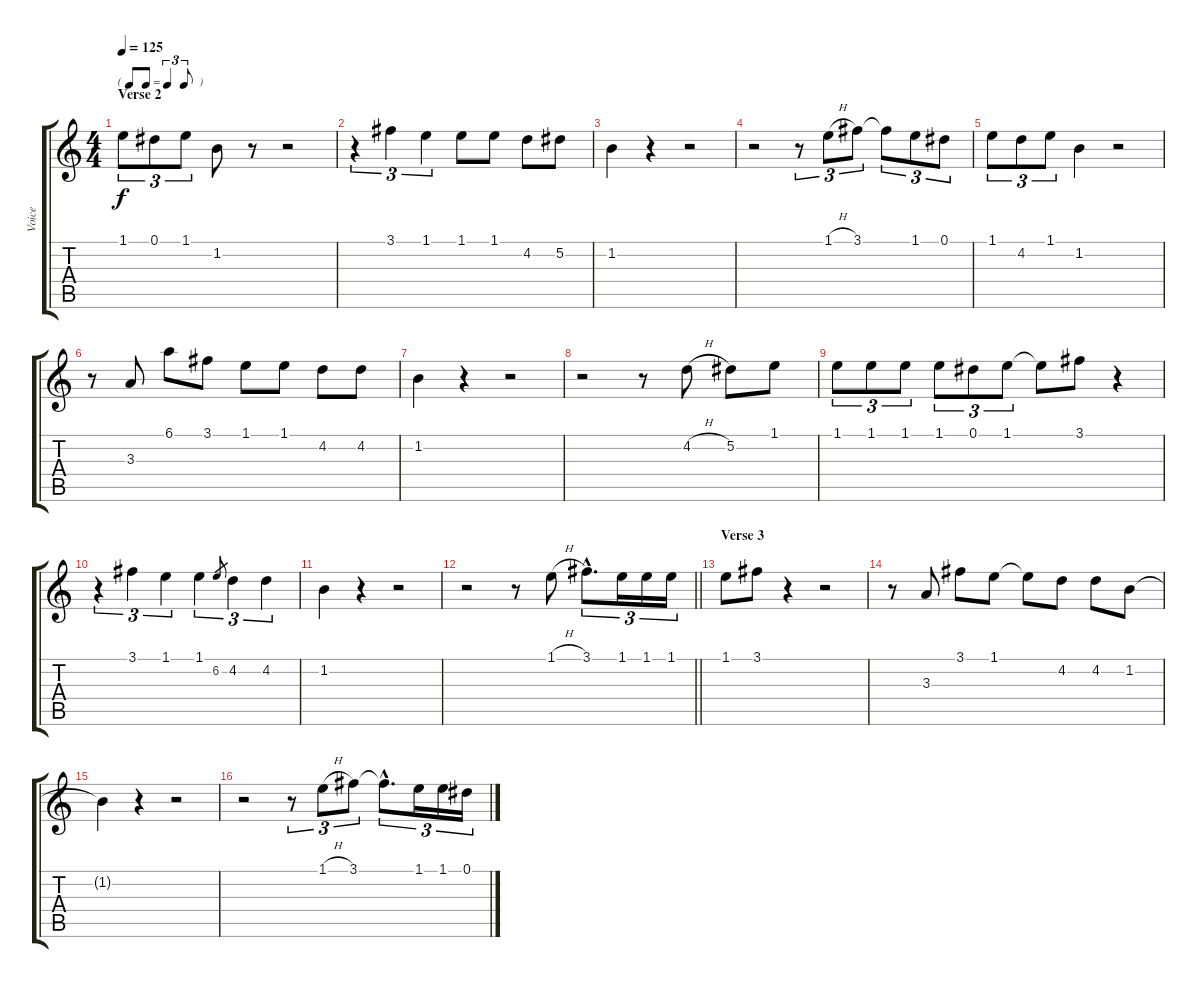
\track ("Voice" "Voice") {instrument electricguitarjazz}
\staff {score tabs}
\tuning (Eb4 Bb3 Gb3 Db3 Ab2 Eb2) {hide}
\ts (4 4)
\tf triplet8th
\section ("" "Verse 2")
\tempo 125
\clef g2
\ks c
1.1.8{tu (3 2) dy f} 0.1.8{tu (3 2)} 1.1.8{tu (3 2)} 1.2.8 r.8 r.2 |
r.4{tu (3 2)} 3.1.4{tu (3 2)} 1.1.4{tu (3 2)} 1.1.8 1.1.8 4.2.8 5.2.8 |
1.2.4 r.4 r.2 |
r.2 r.8{tu (3 2)} 1.1{h}.8{tu (3 2)} 3.1.8{tu (3 2)} 3.1{t}.8{tu (3 2)} 1.1.8{tu (3 2)} 0.1.8{tu (3 2)} |
1.1.8{tu (3 2)} 4.2.8{tu (3 2)} 1.1.8{tu (3 2)} 1.2.4 r.2 |
r.8 3.3.8 6.1.8 3.1.8 1.1.8 1.1.8 4.2.8 4.2.8 |
1.2.4 r.4 r.2 |
r.2 r.8 4.2{h}.8 5.2.8 1.1.8 |
1.1.8{tu (3 2)} 1.1.8{tu (3 2)} 1.1.8{tu (3 2)} 1.1.8{tu (3 2)} 0.1.8{tu (3 2)} 1.1.8{tu (3 2)} 1.1{t}.8 3.1.8 r.4 |
r.4{tu (3 2)} 3.1.4{tu (3 2)} 1.1.4{tu (3 2)} 1.1.4{tu (3 2)} 6.2.8{gr} 4.2.4{tu (3 2)} 4.2.4{tu (3 2)} |
1.2.4 r.4 r.2 |
\barLineRight lightlight
r.2 r.8 1.1{h}.8 3.1{hac}.8{d tu (3 2)} 1.1.16{tu (3 2)} 1.1.16{tu (3 2)} 1.1.16{tu (3 2)} |
\section ("" "Verse 3")
1.1.8 3.1.8 r.4 r.2 |
r.8 3.3.8 3.1.8 1.1.8 1.1{t}.8 4.2.8 4.2.8 1.2.8 |
1.2{t}.4 r.4 r.2 |
r.2 r.8{tu (3 2)} 1.1{h}.8{tu (3 2)} 3.1.8{tu (3 2)} 3.1{hac t}.8{d tu (3 2)} 1.1.16{tu (3 2)} 1.1.16{tu (3 2)} 0.1.16{tu (3 2)}
